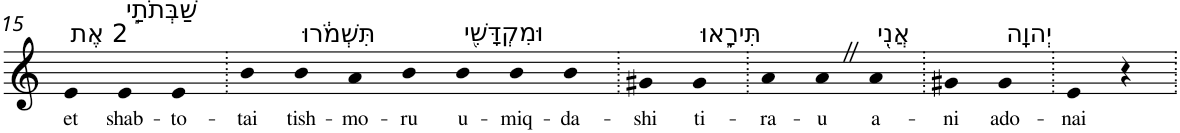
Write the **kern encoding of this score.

**kern	**text
*part1	*part1
*staff1	*staff1
*I"Piano	*
*I'Pno	*
!!LO:PB:g=z
*clefG2	*
*k[]	*
=15	=15
!LO:TX:a:t=2 אֶת	!
!	!LO:LY:b
4e	et
!LO:TX:a:t=שַׁבְּתֹתַ֣י	!
!	!LO:LY:b
4e	shab-
!	!LO:LY:b
4e	-to-
=16.	=16.
!	!LO:LY:b
4b	-tai
!LO:TX:a:t=תִּשְׁמֹ֔רוּ	!
!	!LO:LY:b
4b	tish-
!	!LO:LY:b
4a	-mo-
!	!LO:LY:b
4b	-ru
!LO:TX:a:t=וּמִקְדָּשִׁ֖י	!
!	!LO:LY:b
4b	u-
!	!LO:LY:b
4b	-miq-
!	!LO:LY:b
4b	-da-
=17.	=17.
!	!LO:LY:b
4g#X	-shi
!LO:TX:a:t=תִּירָ֑אוּ	!
!	!LO:LY:b
4g#	ti-
=18.	=18.
!	!LO:LY:b
4a	-ra-
!	!LO:LY:b
4aZ	-u
!LO:TX:a:t=אֲנִ֖י	!
!	!LO:LY:b
4a	a-
=19.	=19.
!	!LO:LY:b
4g#X	-ni
!LO:TX:a:t=יְהוָֽה	!
!	!LO:LY:b
4g#	ado-
=20.	=20.
!	!LO:LY:b
4e	-nai
4r	.
=.	=.
*-	*-
